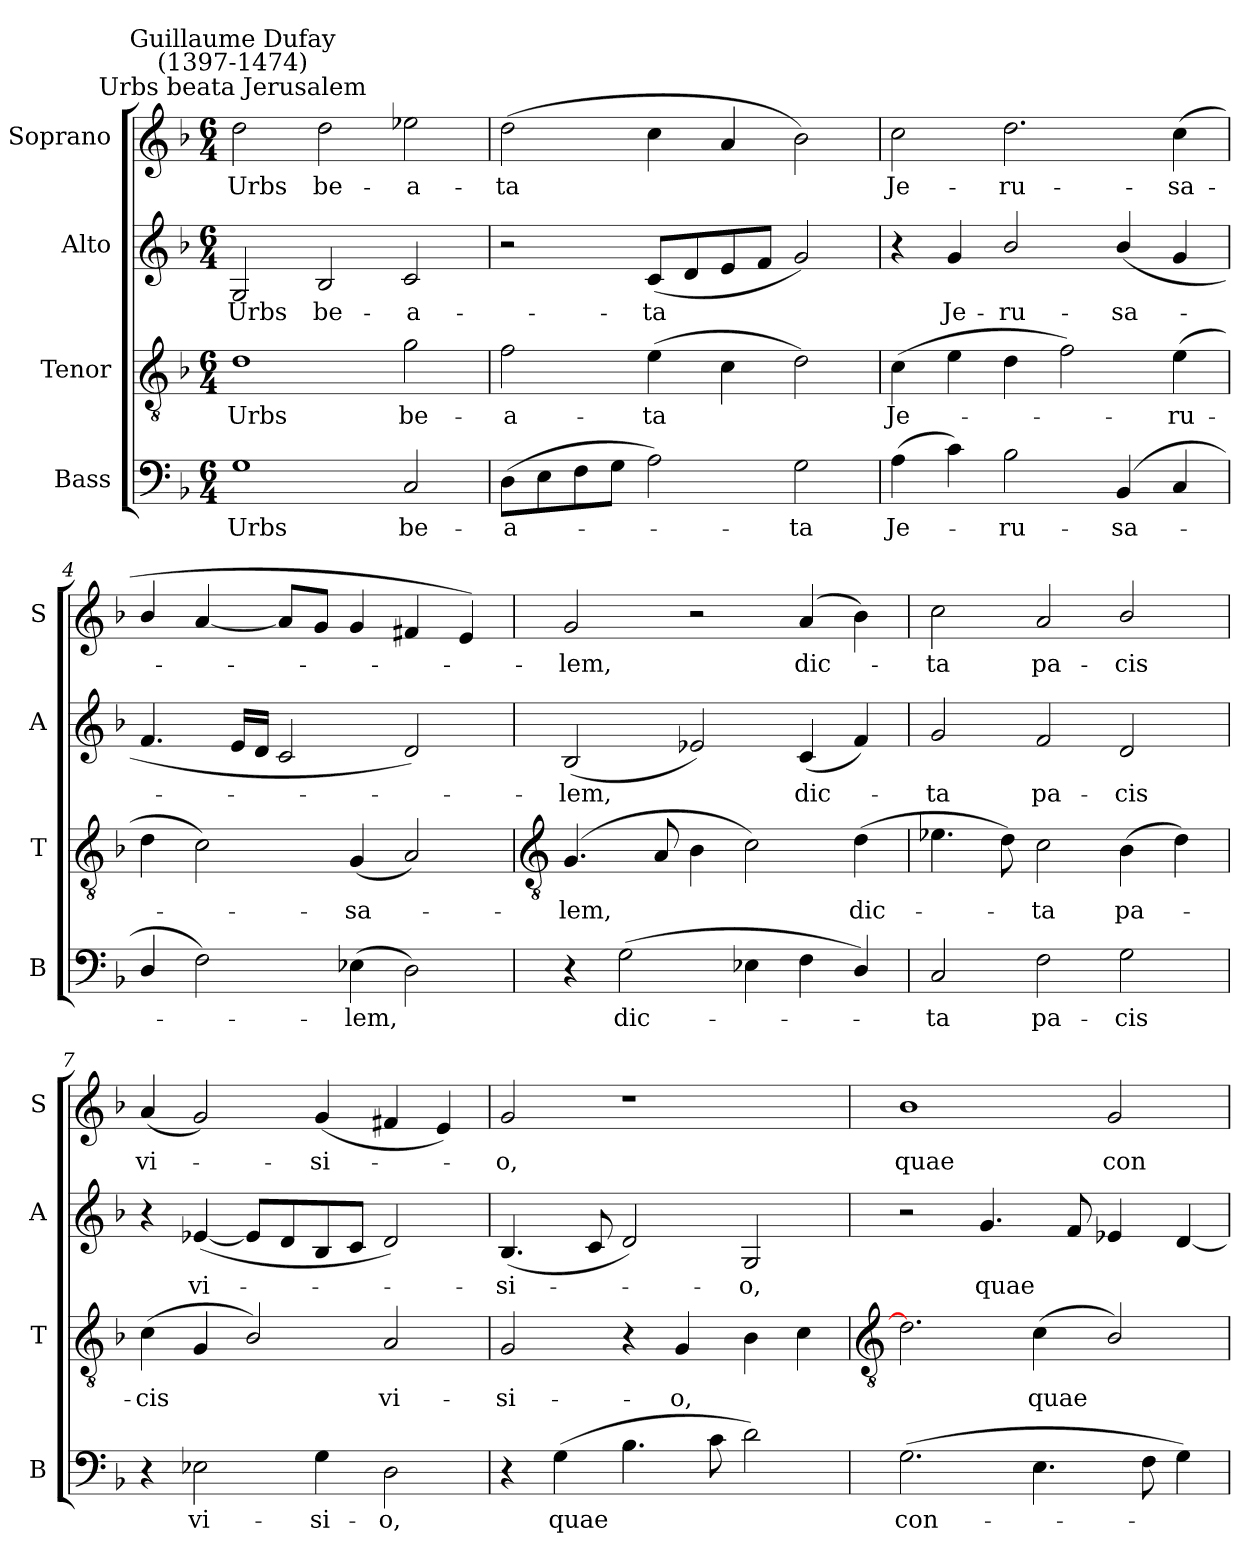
**kern	**text	**kern	**text	**kern	**text	**kern	**text
*part4	*part4	*part3	*part3	*part2	*part2	*part1	*part1
*staff4	*staff4	*staff3	*staff3	*staff2	*staff2	*staff1	*staff1
*I"Bass	*	*I"Tenor	*	*I"Alto	*	*I"Soprano	*
*I'B	*	*I'T	*	*I'A	*	*I'S	*
*clefF4	*	*clefGv2	*	*clefG2	*	*clefG2	*
*k[b-]	*	*k[b-]	*	*k[b-]	*	*k[b-]	*
*F:	*	*F:	*	*F:	*	*F:	*
*M6/4	*	*M6/4	*	*M6/4	*	*M6/4	*
=1	=1	=1	=1	=1	=1	=1	=1
!	!	!	!	!	!	!LO:TX:a:cj:t=Urbs beata Jerusalem	!
!	!	!	!	!	!	!LO:TX:a:cj:t=Guillaume Dufay\n(1397-1474)	!
!	!LO:LY:b	!	!LO:LY:b	!	!LO:LY:b	!	!LO:LY:b
1G	Urbs	1d	Urbs	2G	Urbs	2dd	Urbs
!	!	!	!	!	!LO:LY:b	!	!LO:LY:b
.	.	.	.	2B-	be-	2dd	be-
!	!LO:LY:b	!	!LO:LY:b	!	!LO:LY:b	!	!LO:LY:b
2C	be-	2g	be-	2c	-a-	2ee-X	-a-
=2	=2	=2	=2	=2	=2	=2	=2
!	!LO:LY:b	!	!LO:LY:b	!	!	!	!LO:LY:b
(>8DL	-a-	2f	-a-	2r	.	(>2dd	-ta
8E	.	.	.	.	.	.	.
8F	.	.	.	.	.	.	.
8GJ	.	.	.	.	.	.	.
!	!	!	!LO:LY:b	!	!LO:LY:b	!	!
2A)	.	(>4e	-ta	(<8cL	-ta	4cc	.
.	.	.	.	8d	.	.	.
.	.	4c	.	8e	.	4a	.
.	.	.	.	8fJ	.	.	.
!	!LO:LY:b	!	!	!	!	!	!
2G	ta	2d)	.	2g)	.	2b-)	.
=3	=3	=3	=3	=3	=3	=3	=3
!	!LO:LY:b	!	!LO:LY:b	!	!	!	!LO:LY:b
(>4A	Je-	(>4c	Je-	4r	.	2cc	Je-
!	!	!	!	!	!LO:LY:b	!	!
4c)	.	4e	.	4g	Je-	.	.
!	!LO:LY:b	!	!	!	!LO:LY:b	!	!LO:LY:b
2B-	ru-	4d	.	2b-/	-ru-	2.dd	-ru-
.	.	2f)	.	.	.	.	.
!	!LO:LY:b	!	!	!	!LO:LY:b	!	!
(<4BB-	-sa-	.	.	(<4b-/	-sa-	.	.
!	!	!	!LO:LY:b	!	!	!	!LO:LY:b
4C	.	(>4e	ru-	4g	.	(<4cc	-sa-
=4	=4	=4	=4	=4	=4	=4	=4
4D/	.	4d	.	4.f	.	4b-/	.
2F)	.	2c)	.	.	.	[4a	.
.	.	.	.	16eLL	.	.	.
.	.	.	.	16dJJ	.	.	.
.	.	.	.	2c	.	8aL]	.
.	.	.	.	.	.	8gJ	.
!	!LO:LY:b	!	!LO:LY:b	!	!	!	!
(>4E-X	lem,	(<4G	sa-	.	.	4g	.
2D)	.	2A)	.	2d)	.	4f#X	.
.	.	.	.	.	.	4e)	.
!!LO:LB:g=z
=5	=5	=5	=5	=5	=5	=5	=5
*	*	*clefGv2	*	*	*	*	*
!	!	!	!LO:LY:b	!	!LO:LY:b	!	!LO:LY:b
4r	.	(>4.G	lem,	(<2B-	lem,	2g	lem,
!	!LO:LY:b	!	!	!	!	!	!
(>2G	dic-	.	.	.	.	.	.
.	.	8A	.	.	.	.	.
.	.	4B-	.	2e-X)	.	2r	.
4E-X	.	2c)	.	.	.	.	.
!	!	!	!	!	!LO:LY:b	!	!LO:LY:b
4F	.	.	.	(<4c	dic-	(<4a	dic-
!	!	!	!LO:LY:b	!	!	!	!
4D/)	.	(>4d	dic-	4f)	.	4b-)	.
=6	=6	=6	=6	=6	=6	=6	=6
!	!LO:LY:b	!	!	!	!LO:LY:b	!	!LO:LY:b
2C	ta	4.e-X	.	2g	ta	2cc	-ta
.	.	8d)	.	.	.	.	.
!	!LO:LY:b	!	!LO:LY:b	!	!LO:LY:b	!	!LO:LY:b
2F	pa-	2c	ta	2f	pa-	2a	pa-
!	!LO:LY:b	!	!LO:LY:b	!	!LO:LY:b	!	!LO:LY:b
2G	-cis	(>4B-	pa-	2d	-cis	2b-/	-cis
.	.	4d)	.	.	.	.	.
=7	=7	=7	=7	=7	=7	=7	=7
!	!	!	!LO:LY:b	!	!	!	!LO:LY:b
4r	.	(<4c	cis	4r	.	(<4a	vi-
!	!LO:LY:b	!	!	!	!LO:LY:b	!	!
2E-X	vi-	4G	.	(<[4e-X	vi-	2g)	.
.	.	2B-/)	.	8e-L]	.	.	.
.	.	.	.	8d	.	.	.
!	!LO:LY:b	!	!	!	!	!	!LO:LY:b
4G	-si-	.	.	8B-	.	(<4g	si-
.	.	.	.	8cJ	.	.	.
!	!LO:LY:b	!	!LO:LY:b	!	!	!	!
2D	-o,	2A	vi-	2d)	.	4f#X	.
.	.	.	.	.	.	4e)	.
=8	=8	=8	=8	=8	=8	=8	=8
!	!	!	!LO:LY:b	!	!LO:LY:b	!	!LO:LY:b
4r	.	2G	-si-	(<4.B-	si-	2g	o,
!	!LO:LY:b	!	!	!	!	!	!
(>4G	quae	.	.	.	.	.	.
.	.	.	.	8c	.	.	.
4.B-	.	4r	.	2d)	.	1r	.
!	!	!	!LO:LY:b	!	!	!	!
.	.	4G	-o,	.	.	.	.
8c	.	.	.	.	.	.	.
!	!	!	!	!	!LO:LY:b	!	!
2d)	.	4B-	.	2G	o,	.	.
.	.	4c	.	.	.	.	.
!!LO:LB:g=z
=9	=9	=9	=9	=9	=9	=9	=9
*	*	*clefGv2	*	*	*	*	*
!	!LO:LY:b	!	!	!	!	!	!LO:LY:b
(>2.G	con-	2.d]	.	2r	.	1b-	quae
!	!	!	!	!	!LO:LY:b	!	!
.	.	.	.	4.g	quae	.	.
!	!	!	!LO:LY:b	!	!	!	!
4.E	.	(<4c	quae	.	.	.	.
.	.	.	.	8f	.	.	.
!	!	!	!	!	!	!	!LO:LY:b
.	.	2B-/)	.	4e-X	.	2g	con-
8F	.	.	.	.	.	.	.
4G)	.	.	.	[4d	.	.	.
=	=	=	=	=	=	=	=
*-	*-	*-	*-	*-	*-	*-	*-
